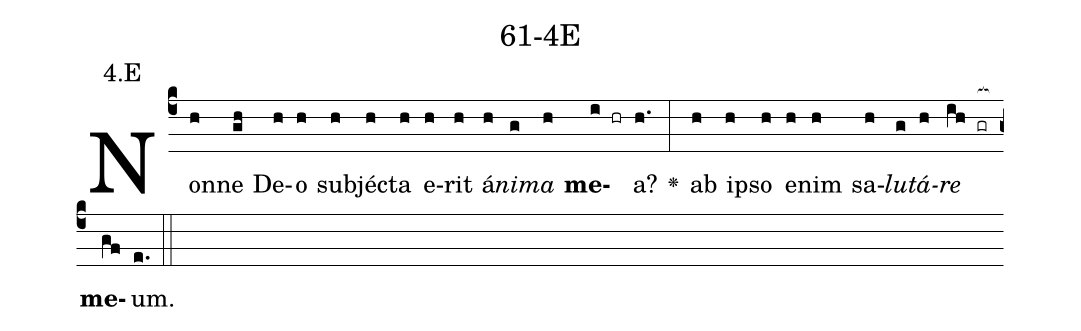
name: 61-4E;
annotation: 4.E;
%%
(c4)Non(h)ne(gh) De(h)o(h) sub(h)jéc(h)ta(h) e(h)rit(h) á(h)<i>ni</i>(g)<i>ma</i>(h) <b>me</b>(i hr)a?(h.) <v>\greheightstar</v>(:) ab(h) ip(h)so(h) e(h)nim(h) sa(h)<i>lu</i>(g)<i>tá</i>(h)<i>re</i>(ih gr[ocb:1{]) <b>me</b>(gf[ocb:0}])um.(e.) (::)


%E(h) u(g) o(h) u(ih) a(gf) e.(e.) (::)
